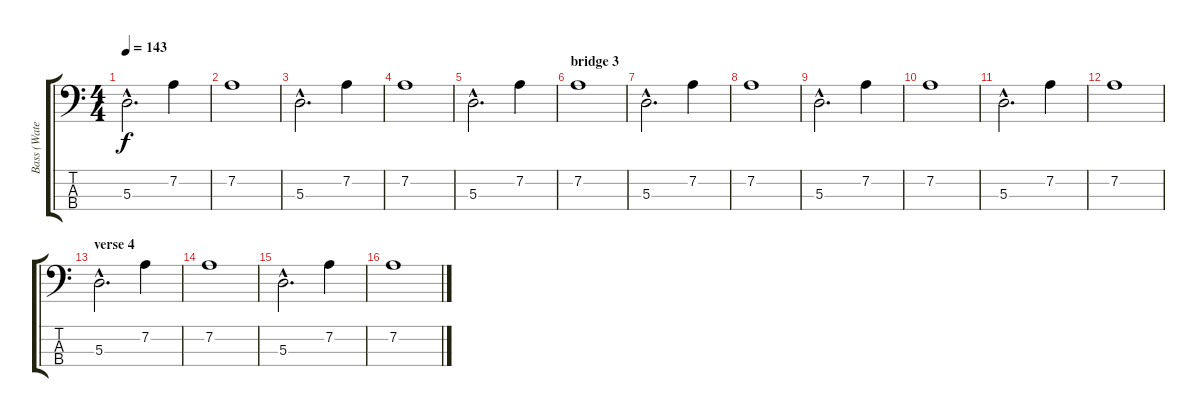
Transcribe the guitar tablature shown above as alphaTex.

\track ("Bass (Waters)" "Bass (Wate") {instrument electricbassfinger}
\staff {score tabs}
\tuning (G2 D2 A1 E1) {hide}
\ts (4 4)
\tempo 143
\clef f4
\ks c
5.3{hac}.2{d dy f} 7.2.4 |
7.2.1 |
5.3{hac}.2{d} 7.2.4 |
7.2.1 |
5.3{hac}.2{d} 7.2.4 |
\section ("" "bridge 3")
7.2.1 |
5.3{hac}.2{d} 7.2.4 |
7.2.1 |
5.3{hac}.2{d} 7.2.4 |
7.2.1 |
5.3{hac}.2{d} 7.2.4 |
7.2.1 |
\section ("" "verse 4")
5.3{hac}.2{d} 7.2.4 |
7.2.1 |
5.3{hac}.2{d} 7.2.4 |
7.2.1
